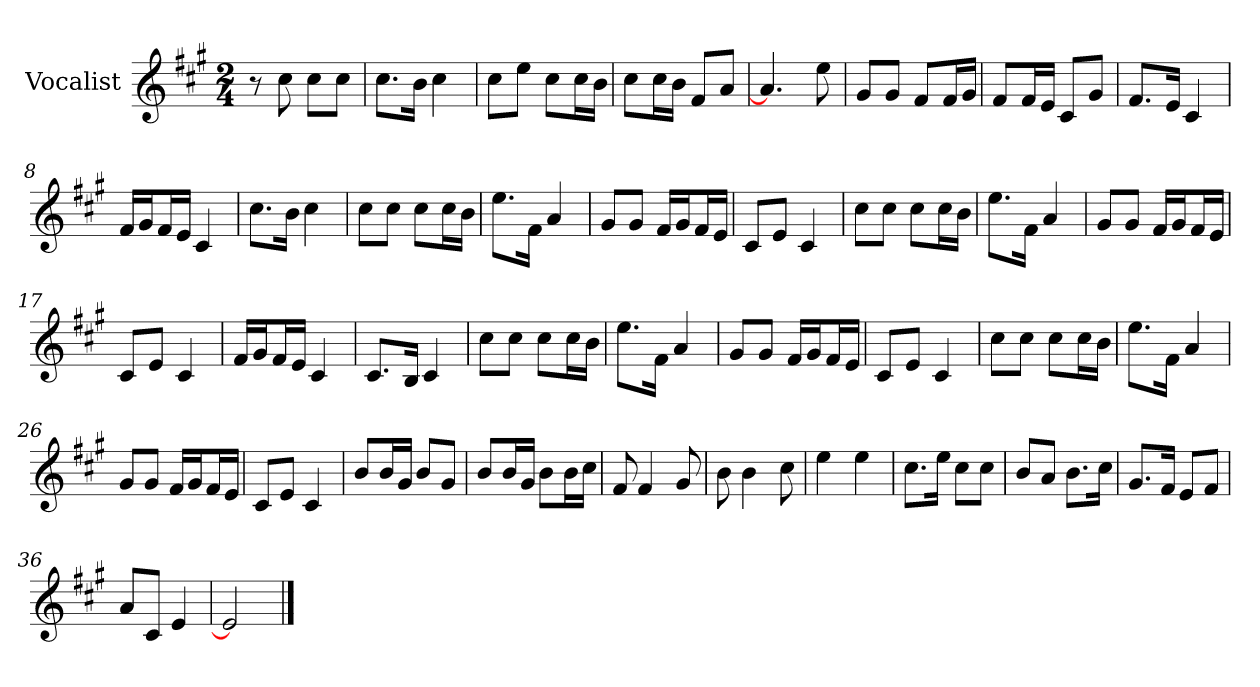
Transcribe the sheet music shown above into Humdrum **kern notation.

**kern
*part1
*staff1
*I"Vocalist
*k[f#c#g#]
*A:
*M2/4
=
8r
8cc#
8cc#L
8cc#J
=1
8.cc#L
16bJk
4cc#
=2
8cc#L
8eeJ
8cc#L
16cc#L
16bJJ
=3
8cc#L
16cc#L
16bJJ
8f#L
8aJ
=4
4.a]
8ee
=5
8g#L
8g#J
8f#L
16f#L
16g#JJ
=6
8f#L
16f#L
16eJJ
8c#L
8g#J
=7
8.f#L
16eJk
4c#
=8
16f#LL
16g#J
16f#L
16eJJ
4c#
=9
8.cc#L
16bJk
4cc#
=10
8cc#L
8cc#J
8cc#L
16cc#L
16bJJ
=11
8.eeL
16f#Jk
4a
=12
8g#L
8g#J
16f#LL
16g#J
16f#L
16eJJ
=13
8c#L
8eJ
4c#
=14
8cc#L
8cc#J
8cc#L
16cc#L
16bJJ
=15
8.eeL
16f#Jk
4a
=16
8g#L
8g#J
16f#LL
16g#J
16f#L
16eJJ
=17
8c#L
8eJ
4c#
=18
16f#LL
16g#J
16f#L
16eJJ
4c#
=19
8.c#L
16BJk
4c#
=20
8cc#L
8cc#J
8cc#L
16cc#L
16bJJ
=21
8.eeL
16f#Jk
4a
=22
8g#L
8g#J
16f#LL
16g#J
16f#L
16eJJ
=23
8c#L
8eJ
4c#
=24
8cc#L
8cc#J
8cc#L
16cc#L
16bJJ
=25
8.eeL
16f#Jk
4a
=26
8g#L
8g#J
16f#LL
16g#J
16f#L
16eJJ
=27
8c#L
8eJ
4c#
=28
8bL
16bL
16g#JJ
8bL
8g#J
=29
8bL
16bL
16g#JJ
8bL
16bL
16cc#JJ
=30
8f#
4f#
8g#
=31
8b
4b
8cc#
=32
4ee
4ee
=33
8.cc#L
16eeJk
8cc#L
8cc#J
=34
8bL
8aJ
8.bL
16cc#Jk
=35
8.g#L
16f#Jk
8eL
8f#J
=36
8aL
8c#J
4e
=37
2e]
==
*-
